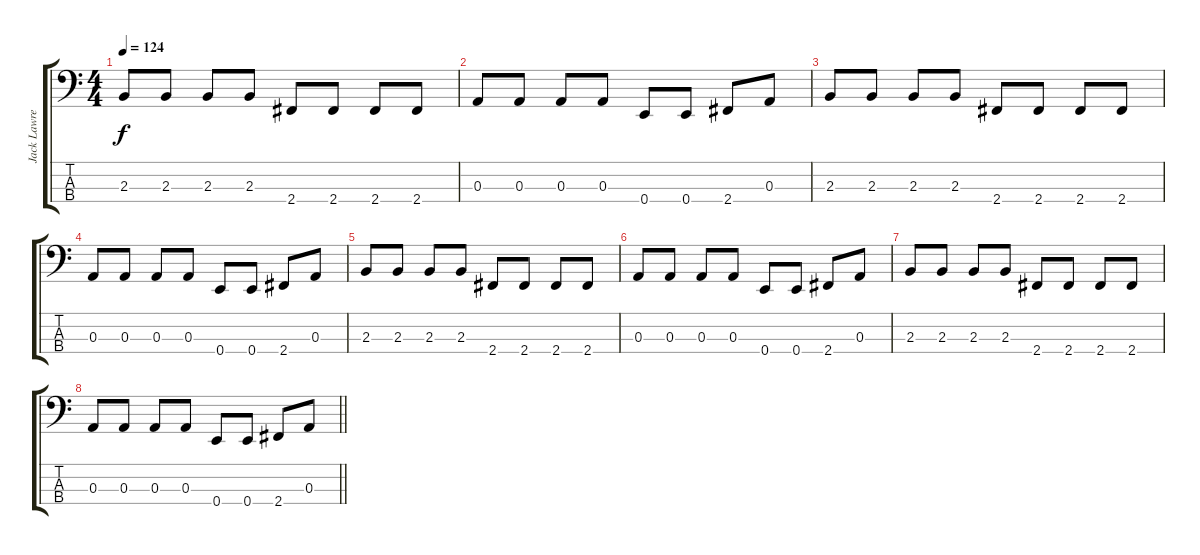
\track ("Jack Lawrence (Bass)" "Jack Lawre") {instrument electricbassfinger}
\staff {score tabs}
\tuning (G2 D2 A1 E1) {hide}
\ts (4 4)
\tempo 124
\clef f4
\ks c
2.3.8{dy f} 2.3.8 2.3.8 2.3.8 2.4.8 2.4.8 2.4.8 2.4.8 |
0.3.8 0.3.8 0.3.8 0.3.8 0.4.8 0.4.8 2.4.8 0.3.8 |
2.3.8 2.3.8 2.3.8 2.3.8 2.4.8 2.4.8 2.4.8 2.4.8 |
0.3.8 0.3.8 0.3.8 0.3.8 0.4.8 0.4.8 2.4.8 0.3.8 |
2.3.8 2.3.8 2.3.8 2.3.8 2.4.8 2.4.8 2.4.8 2.4.8 |
0.3.8 0.3.8 0.3.8 0.3.8 0.4.8 0.4.8 2.4.8 0.3.8 |
2.3.8 2.3.8 2.3.8 2.3.8 2.4.8 2.4.8 2.4.8 2.4.8 |
\barLineRight lightlight
0.3.8 0.3.8 0.3.8 0.3.8 0.4.8 0.4.8 2.4.8 0.3.8
